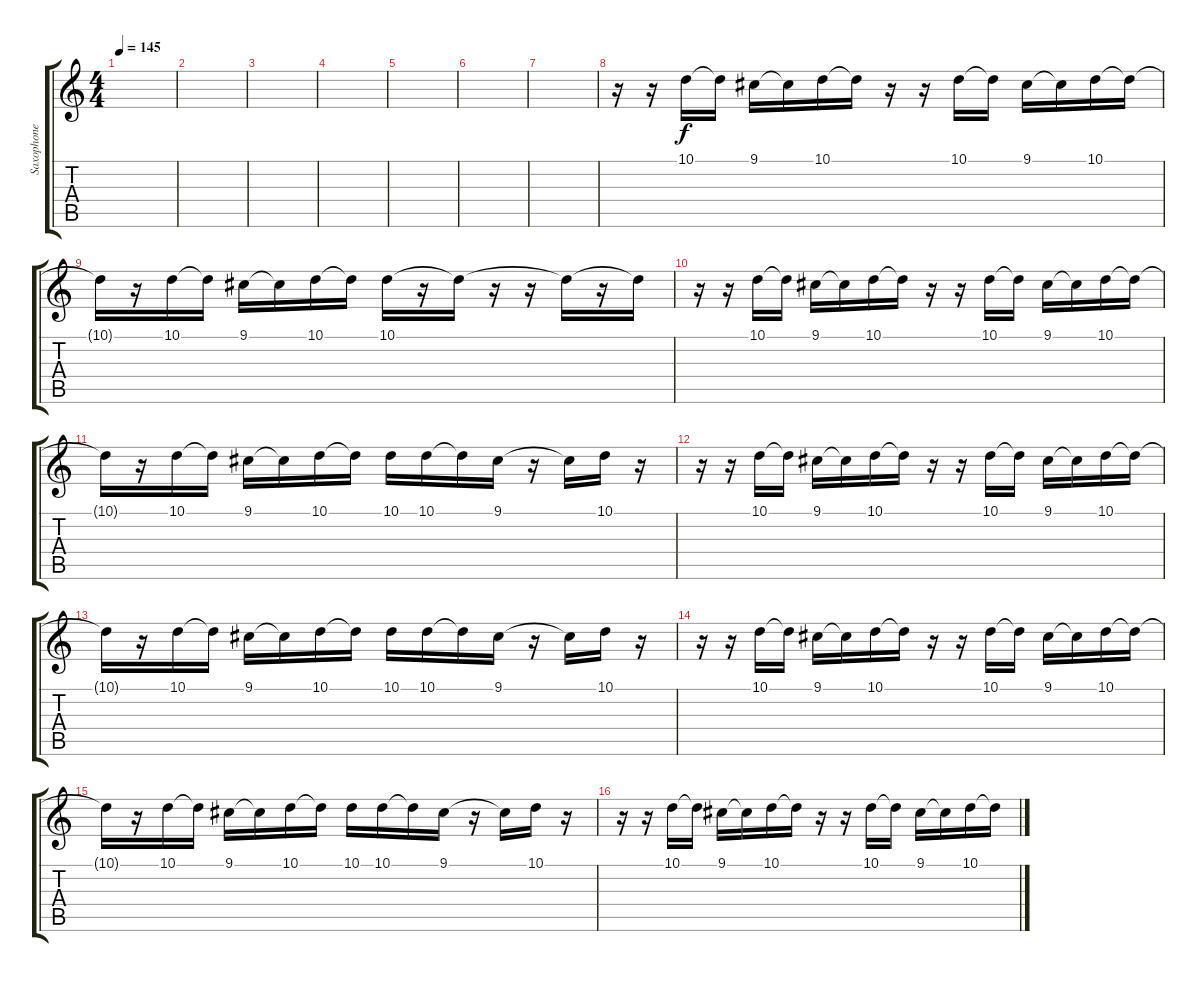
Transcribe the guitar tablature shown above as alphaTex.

\track ("Saxophone" "Saxophone") {instrument tenorsax}
\staff {score tabs}
\tuning (E4 B3 G3 D3 A2 E2) {hide}
\ts (4 4)
\tempo 145
\clef g2
\ks c
|
|
|
|
|
|
|
r.16 r.16 10.1.16 10.1{t}.16 9.1.16 9.1{t}.16 10.1.16 10.1{t}.16 r.16 r.16 10.1.16 10.1{t}.16 9.1.16 9.1{t}.16 10.1.16 10.1{t}.16 |
10.1{t}.16 r.16 10.1.16 10.1{t}.16 9.1.16 9.1{t}.16 10.1.16 10.1{t}.16 10.1.16 r.16 10.1{t}.16 r.16 r.16 10.1{t}.16 r.16 10.1{t}.16 |
r.16 r.16 10.1.16 10.1{t}.16 9.1.16 9.1{t}.16 10.1.16 10.1{t}.16 r.16 r.16 10.1.16 10.1{t}.16 9.1.16 9.1{t}.16 10.1.16 10.1{t}.16 |
10.1{t}.16 r.16 10.1.16 10.1{t}.16 9.1.16 9.1{t}.16 10.1.16 10.1{t}.16 10.1.16 10.1.16 10.1{t}.16 9.1.16 r.16 9.1{t}.16 10.1.16 r.16 |
r.16 r.16 10.1.16 10.1{t}.16 9.1.16 9.1{t}.16 10.1.16 10.1{t}.16 r.16 r.16 10.1.16 10.1{t}.16 9.1.16 9.1{t}.16 10.1.16 10.1{t}.16 |
10.1{t}.16 r.16 10.1.16 10.1{t}.16 9.1.16 9.1{t}.16 10.1.16 10.1{t}.16 10.1.16 10.1.16 10.1{t}.16 9.1.16 r.16 9.1{t}.16 10.1.16 r.16 |
r.16 r.16 10.1.16 10.1{t}.16 9.1.16 9.1{t}.16 10.1.16 10.1{t}.16 r.16 r.16 10.1.16 10.1{t}.16 9.1.16 9.1{t}.16 10.1.16 10.1{t}.16 |
10.1{t}.16 r.16 10.1.16 10.1{t}.16 9.1.16 9.1{t}.16 10.1.16 10.1{t}.16 10.1.16 10.1.16 10.1{t}.16 9.1.16 r.16 9.1{t}.16 10.1.16 r.16 |
r.16 r.16 10.1.16 10.1{t}.16 9.1.16 9.1{t}.16 10.1.16 10.1{t}.16 r.16 r.16 10.1.16 10.1{t}.16 9.1.16 9.1{t}.16 10.1.16 10.1{t}.16
